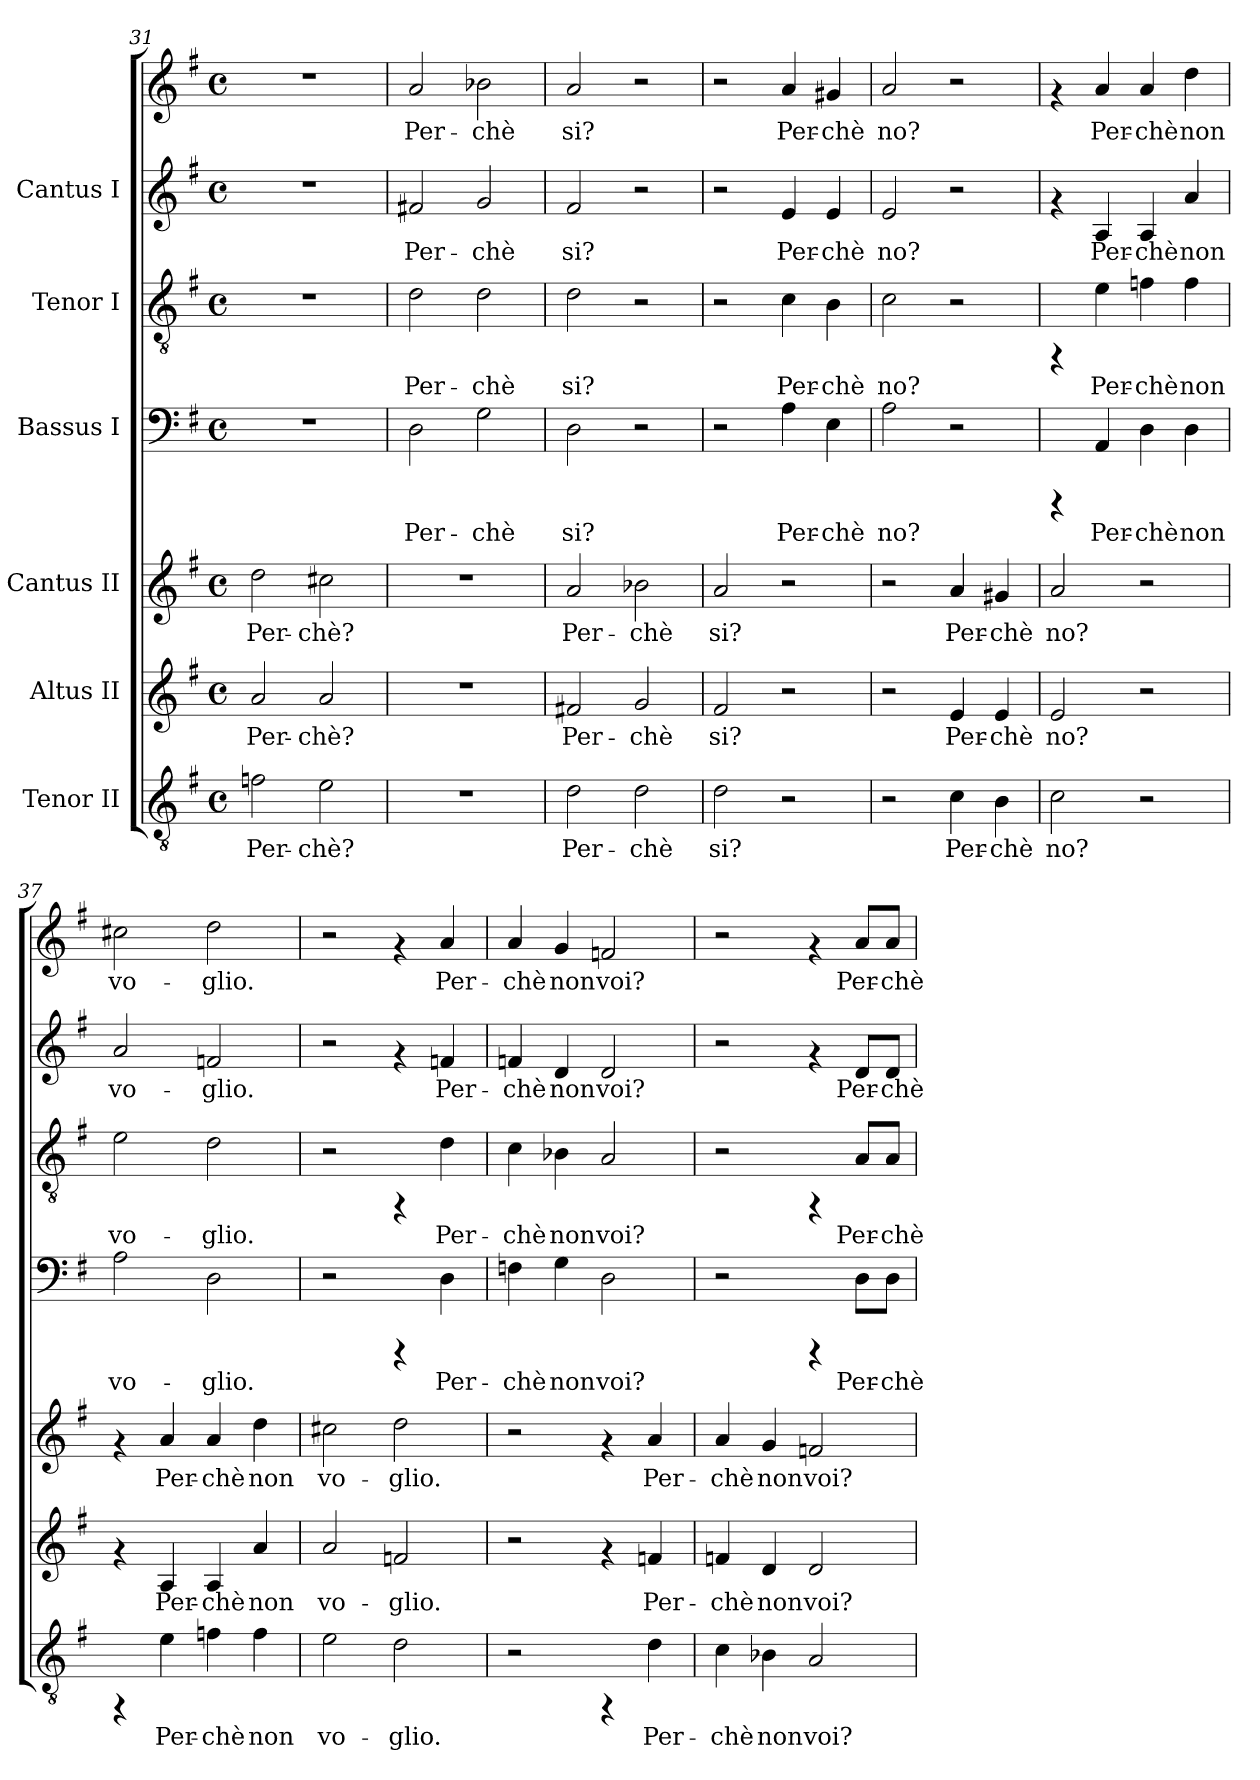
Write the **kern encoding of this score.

**kern	**text	**kern	**text	**kern	**text	**kern	**text	**kern	**text	**kern	**text	**kern	**text
*part6	*part6	*part5	*part5	*part4	*part4	*part3	*part3	*part2	*part2	*part1	*part1	*part1	*part1
*staff7	*staff7	*staff6	*staff6	*staff5	*staff5	*staff4	*staff4	*staff3	*staff3	*staff2	*staff2	*staff1	*staff1
*I"Tenor II	*	*I"Altus II	*	*I"Cantus II	*	*I"Bassus I	*	*I"Tenor I	*	*I"Cantus I	*	*	*
*clefGv2	*	*clefG2	*	*clefG2	*	*clefF4	*	*clefGv2	*	*clefG2	*	*clefG2	*
*k[f#]	*	*k[f#]	*	*k[f#]	*	*k[f#]	*	*k[f#]	*	*k[f#]	*	*k[f#]	*
*G:	*	*G:	*	*G:	*	*G:	*	*G:	*	*G:	*	*G:	*
*M4/4	*	*M4/4	*	*M4/4	*	*M4/4	*	*M4/4	*	*M4/4	*	*M4/4	*
*met(c)	*	*met(c)	*	*met(c)	*	*met(c)	*	*met(c)	*	*met(c)	*	*met(c)	*
=31	=31	=31	=31	=31	=31	=31	=31	=31	=31	=31	=31	=31	=31
!	!LO:LY:b:cj	!	!LO:LY:b:cj	!	!LO:LY:b:cj	!	!	!	!	!	!	!	!
2fn\	Per-	2a/	Per-	2dd\	Per-	1r	.	1r	.	1r	.	1r	.
!	!LO:LY:b:cj	!	!LO:LY:b:cj	!	!LO:LY:b:cj	!	!	!	!	!	!	!	!
2e\	-chè?	2a/	-chè?	2cc#X\	-chè?	.	.	.	.	.	.	.	.
=32	=32	=32	=32	=32	=32	=32	=32	=32	=32	=32	=32	=32	=32
!	!	!	!	!	!	!	!LO:LY:b:cj	!	!LO:LY:b:cj	!	!LO:LY:b:cj	!	!LO:LY:b:cj
1r	.	1r	.	1r	.	2D\	Per-	2d\	Per-	2f#X/	Per-	2a/	Per-
!	!	!	!	!	!	!	!LO:LY:b:cj	!	!LO:LY:b:cj	!	!LO:LY:b:cj	!	!LO:LY:b:cj
.	.	.	.	.	.	2G\	-chè	2d\	-chè	2g/	-chè	2b-X\	-chè
=33	=33	=33	=33	=33	=33	=33	=33	=33	=33	=33	=33	=33	=33
!	!LO:LY:b:cj	!	!LO:LY:b:cj	!	!LO:LY:b:cj	!	!LO:LY:b:cj	!	!LO:LY:b:cj	!	!LO:LY:b:cj	!	!LO:LY:b:cj
2d\	Per-	2f#X/	Per-	2a/	Per-	2D\	si?	2d\	si?	2f#/	si?	2a/	si?
!	!LO:LY:b:cj	!	!LO:LY:b:cj	!	!LO:LY:b:cj	!	!	!	!	!	!	!	!
2d\	-chè	2g/	-chè	2b-X\	-chè	2r	.	2r	.	2r	.	2r	.
!!LO:LB:g=z
=34	=34	=34	=34	=34	=34	=34	=34	=34	=34	=34	=34	=34	=34
!	!LO:LY:b:cj	!	!LO:LY:b:cj	!	!LO:LY:b:cj	!	!	!	!	!	!	!	!
2d\	si?	2f#/	si?	2a/	si?	2r	.	2r	.	2r	.	2r	.
!	!	!	!	!	!	!	!LO:LY:b:cj	!	!LO:LY:b:cj	!	!LO:LY:b:cj	!	!LO:LY:b:cj
2r	.	2r	.	2r	.	4A\	Per-	4c\	Per-	4e/	Per-	4a/	Per-
!	!	!	!	!	!	!	!LO:LY:b:cj	!	!LO:LY:b:cj	!	!LO:LY:b:cj	!	!LO:LY:b:cj
.	.	.	.	.	.	4E\	-chè	4B\	-chè	4e/	-chè	4g#X/	-chè
=35	=35	=35	=35	=35	=35	=35	=35	=35	=35	=35	=35	=35	=35
!	!	!	!	!	!	!	!LO:LY:b:cj	!	!LO:LY:b:cj	!	!LO:LY:b:cj	!	!LO:LY:b:cj
2r	.	2r	.	2r	.	2A\	no?	2c\	no?	2e/	no?	2a/	no?
!	!LO:LY:b:cj	!	!LO:LY:b:cj	!	!LO:LY:b:cj	!	!	!	!	!	!	!	!
4c\	Per-	4e/	Per-	4a/	Per-	2r	.	2r	.	2r	.	2r	.
!	!LO:LY:b:cj	!	!LO:LY:b:cj	!	!LO:LY:b:cj	!	!	!	!	!	!	!	!
4B\	-chè	4e/	-chè	4g#X/	-chè	.	.	.	.	.	.	.	.
=36	=36	=36	=36	=36	=36	=36	=36	=36	=36	=36	=36	=36	=36
!	!LO:LY:b:cj	!	!LO:LY:b:cj	!	!LO:LY:b:cj	!	!	!	!	!	!	!	!
2c\	no?	2e/	no?	2a/	no?	4rCCC	.	4rFF	.	4rf	.	4rf	.
!	!	!	!	!	!	!	!LO:LY:b:cj	!	!LO:LY:b:cj	!	!LO:LY:b:cj	!	!LO:LY:b:cj
.	.	.	.	.	.	4AA/	Per-	4e\	Per-	4A/	Per-	4a/	Per-
!	!	!	!	!	!	!	!LO:LY:b:cj	!	!LO:LY:b:cj	!	!LO:LY:b:cj	!	!LO:LY:b:cj
2r	.	2r	.	2r	.	4D\	-chè	4fn\	-chè	4A/	-chè	4a/	-chè
!	!	!	!	!	!	!	!LO:LY:b:cj	!	!LO:LY:b:cj	!	!LO:LY:b:cj	!	!LO:LY:b:cj
.	.	.	.	.	.	4D\	non	4f\	non	4a/	non	4dd\	non
=37	=37	=37	=37	=37	=37	=37	=37	=37	=37	=37	=37	=37	=37
!	!	!	!	!	!	!	!LO:LY:b:cj	!	!LO:LY:b:cj	!	!LO:LY:b:cj	!	!LO:LY:b:cj
4rFF	.	4rf	.	4rf	.	2A\	vo-	2e\	vo-	2a/	vo-	2cc#X\	vo-
!	!LO:LY:b:cj	!	!LO:LY:b:cj	!	!LO:LY:b:cj	!	!	!	!	!	!	!	!
4e\	Per-	4A/	Per-	4a/	Per-	.	.	.	.	.	.	.	.
!	!LO:LY:b:cj	!	!LO:LY:b:cj	!	!LO:LY:b:cj	!	!LO:LY:b:cj	!	!LO:LY:b:cj	!	!LO:LY:b:cj	!	!LO:LY:b:cj
4fn\	-chè	4A/	-chè	4a/	-chè	2D\	-glio.	2d\	-glio.	2fn/	-glio.	2dd\	-glio.
!	!LO:LY:b:cj	!	!LO:LY:b:cj	!	!LO:LY:b:cj	!	!	!	!	!	!	!	!
4f\	non	4a/	non	4dd\	non	.	.	.	.	.	.	.	.
=38	=38	=38	=38	=38	=38	=38	=38	=38	=38	=38	=38	=38	=38
!	!LO:LY:b:cj	!	!LO:LY:b:cj	!	!LO:LY:b:cj	!	!	!	!	!	!	!	!
2e\	vo-	2a/	vo-	2cc#X\	vo-	2r	.	2r	.	2r	.	2r	.
!	!LO:LY:b:cj	!	!LO:LY:b:cj	!	!LO:LY:b:cj	!	!	!	!	!	!	!	!
2d\	-glio.	2fn/	-glio.	2dd\	-glio.	4rCCC	.	4rFF	.	4rf	.	4rf	.
!	!	!	!	!	!	!	!LO:LY:b:cj	!	!LO:LY:b:cj	!	!LO:LY:b:cj	!	!LO:LY:b:cj
.	.	.	.	.	.	4D\	Per-	4d\	Per-	4fn/	-Per-	4a/	Per-
!!LO:PB:g=z
=39	=39	=39	=39	=39	=39	=39	=39	=39	=39	=39	=39	=39	=39
!	!	!	!	!	!	!	!LO:LY:b:cj	!	!LO:LY:b:cj	!	!LO:LY:b:cj	!	!LO:LY:b:cj
2r	.	2r	.	2r	.	4Fn\	-chè	4c\	-chè	4fn/	chè	4a/	-chè
!	!	!	!	!	!	!	!LO:LY:b:cj	!	!LO:LY:b:cj	!	!LO:LY:b:cj	!	!LO:LY:b:cj
.	.	.	.	.	.	4G\	non	4B-X\	non	4d/	non	4g/	non
!	!	!	!	!	!	!	!LO:LY:b:cj	!	!LO:LY:b:cj	!	!LO:LY:b:cj	!	!LO:LY:b:cj
4rFF	.	4rf	.	4rf	.	2D\	voi?	2A/	voi?	2d/	voi?	2fn/	voi?
!	!LO:LY:b:cj	!	!LO:LY:b:cj	!	!LO:LY:b:cj	!	!	!	!	!	!	!	!
4d\	Per-	4fn/	Per-	4a/	Per-	.	.	.	.	.	.	.	.
=40	=40	=40	=40	=40	=40	=40	=40	=40	=40	=40	=40	=40	=40
!	!LO:LY:b:cj	!	!LO:LY:b:cj	!	!LO:LY:b:cj	!	!	!	!	!	!	!	!
4c\	-chè	4fn/	-chè	4a/	-chè	2r	.	2r	.	2r	.	2r	.
!	!LO:LY:b:cj	!	!LO:LY:b:cj	!	!LO:LY:b:cj	!	!	!	!	!	!	!	!
4B-X\	non	4d/	non	4g/	non	.	.	.	.	.	.	.	.
!	!LO:LY:b:cj	!	!LO:LY:b:cj	!	!LO:LY:b:cj	!	!	!	!	!	!	!	!
2A/	voi?	2d/	voi?	2fn/	voi?	4rCCC	.	4rFF	.	4rf	.	4rf	.
!	!	!	!	!	!	!	!LO:LY:b:cj	!	!LO:LY:b:cj	!	!LO:LY:b:cj	!	!LO:LY:b:cj
.	.	.	.	.	.	8D\L	Per-	8A/L	Per-	8d/L	Per-	8a/L	Per-
!	!	!	!	!	!	!	!LO:LY:b:cj	!	!LO:LY:b:cj	!	!LO:LY:b:cj	!	!LO:LY:b:cj
.	.	.	.	.	.	8D\J	-chè	8A/J	-chè	8d/J	-chè	8a/J	-chè
=	=	=	=	=	=	=	=	=	=	=	=	=	=
*-	*-	*-	*-	*-	*-	*-	*-	*-	*-	*-	*-	*-	*-
